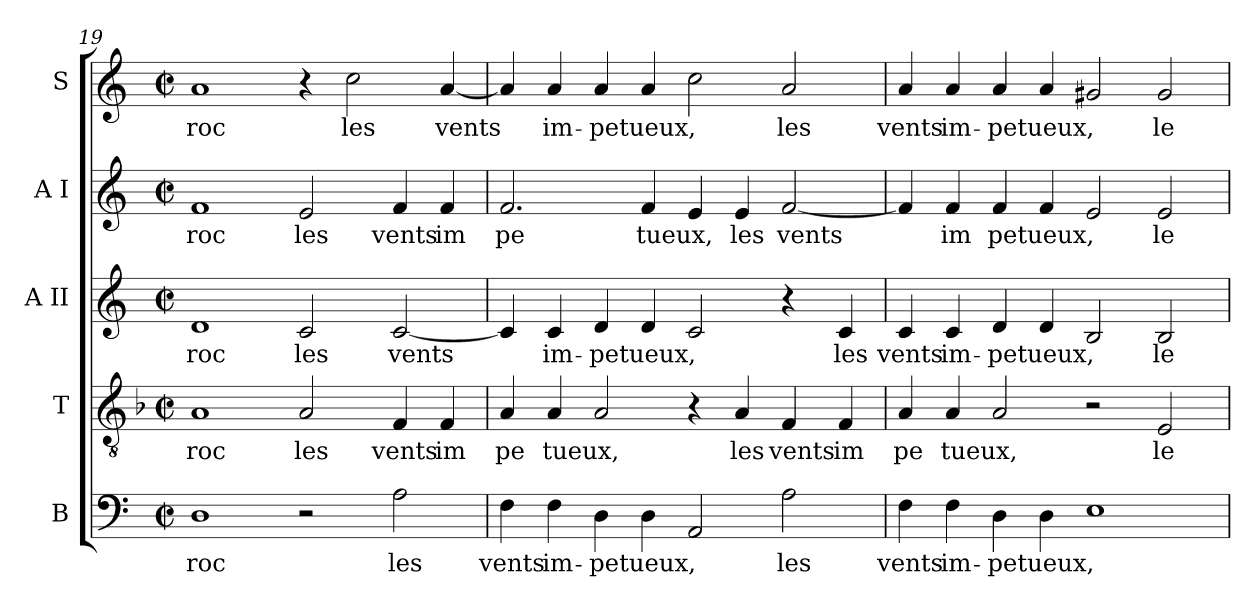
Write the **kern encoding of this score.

**kern	**text	**kern	**text	**kern	**text	**kern	**text	**kern	**text
*part5	*part5	*part4	*part4	*part3	*part3	*part2	*part2	*part1	*part1
*staff5	*staff5	*staff4	*staff4	*staff3	*staff3	*staff2	*staff2	*staff1	*staff1
*I"B	*	*I"T	*	*I"A II	*	*I"A I	*	*I"S	*
*clefF4	*	*clefGv2	*	*clefG2	*	*clefG2	*	*clefG2	*
*	*	*k[b-]	*	*	*	*	*	*	*
*	*	*F:	*	*	*	*	*	*	*
*M2/2	*	*M2/2	*	*M2/2	*	*M2/2	*	*M2/2	*
*met(c|)	*	*met(c|)	*	*met(c|)	*	*met(c|)	*	*met(c|)	*
=19	=19	=19	=19	=19	=19	=19	=19	=19	=19
!	!LO:LY:b:cj	!	!LO:LY:b:cj	!	!LO:LY:b:cj	!	!LO:LY:b:cj	!	!LO:LY:b:cj
1D	roc	1A	roc	1d	roc	1f	roc	1a	roc
!	!	!	!LO:LY:b:cj	!	!LO:LY:b:cj	!	!LO:LY:b:cj	!	!
2r	.	2A/	les	2c/	les	2e/	les	4r	.
!	!	!	!	!	!	!	!	!	!LO:LY:b:cj
.	.	.	.	.	.	.	.	2cc\	les
!	!LO:LY:b:cj	!	!LO:LY:b:cj	!	!LO:LY:b	!	!LO:LY:b:cj	!	!
2A\	les	4F/	vents	[<2c/	vents	4f/	vents	.	.
!	!	!	!LO:LY:b:cj	!	!	!	!LO:LY:b:cj	!	!LO:LY:b
.	.	4F/	im	.	.	4f/	im	[<4a/	vents
=20	=20	=20	=20	=20	=20	=20	=20	=20	=20
!	!LO:LY:b:cj	!	!LO:LY:b:cj	!	!	!	!LO:LY:b:cj	!	!
4F\	vents	4A/	pe	4c/]	.	2.f/	pe	4a/]	.
!	!LO:LY:b:cj	!	!LO:LY:b	!	!LO:LY:b:cj	!	!	!	!LO:LY:b:cj
4F\	im-	4A/	tueux,	4c/	im-	.	.	4a/	im-
!	!LO:LY:b	!	!	!	!LO:LY:b	!	!	!	!LO:LY:b
4D\	-petueux,	2A/	.	4d/	-petueux,	.	.	4a/	-petueux,
!	!	!	!	!	!	!	!LO:LY:b	!	!
4D\	.	.	.	4d/	.	4f/	tueux,	4a/	.
2AA/	.	4r	.	2c/	.	4e/	.	2cc\	.
!	!	!	!LO:LY:b:cj	!	!	!	!LO:LY:b:cj	!	!
.	.	4A/	les	.	.	4e/	les	.	.
!	!LO:LY:b:cj	!	!LO:LY:b:cj	!	!	!	!LO:LY:b	!	!LO:LY:b:cj
2A\	les	4F/	vents	4r	.	[<2f/	vents	2a/	les
!	!	!	!LO:LY:b:cj	!	!LO:LY:b:cj	!	!	!	!
.	.	4F/	im	4c/	les	.	.	.	.
=21	=21	=21	=21	=21	=21	=21	=21	=21	=21
!	!LO:LY:b:cj	!	!LO:LY:b:cj	!	!LO:LY:b:cj	!	!	!	!LO:LY:b:cj
4F\	vents	4A/	pe	4c/	vents	4f/]	.	4a/	vents
!	!LO:LY:b:cj	!	!LO:LY:b	!	!LO:LY:b:cj	!	!LO:LY:b:cj	!	!LO:LY:b:cj
4F\	im-	4A/	tueux,	4c/	im-	4f/	im	4a/	im-
!	!LO:LY:b	!	!	!	!LO:LY:b	!	!LO:LY:b	!	!LO:LY:b
4D\	-petueux,	2A/	.	4d/	-petueux,	4f/	petueux,	4a/	-petueux,
4D\	.	.	.	4d/	.	4f/	.	4a/	.
1E	.	2r	.	2B/	.	2e/	.	2g#X/	.
!	!	!	!LO:LY:b:cj	!	!LO:LY:b:cj	!	!LO:LY:b:cj	!	!LO:LY:b:cj
.	.	2E/	le	2B/	le	2e/	le	2g#/	le
=	=	=	=	=	=	=	=	=	=
*-	*-	*-	*-	*-	*-	*-	*-	*-	*-
